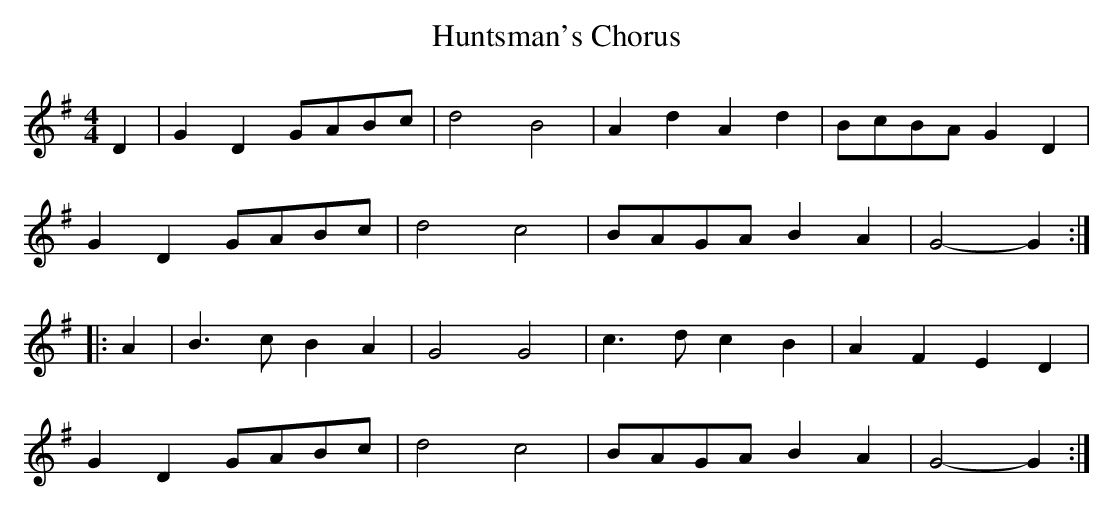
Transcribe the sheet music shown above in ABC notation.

X:1
T:Huntsman's Chorus
M:4/4
L:1/8
K:G
D2|G2D2GABc|d4B4|A2d2A2d2|BcBA G2D2|
G2D2GABc|d4c4|BAGA B2A2|G4-G2:|
|:A2|B3c B2A2|G4G4|c3d c2B2|A2F2E2D2|
G2D2GABc|d4c4|BAGA B2A2|G4-G2:|
